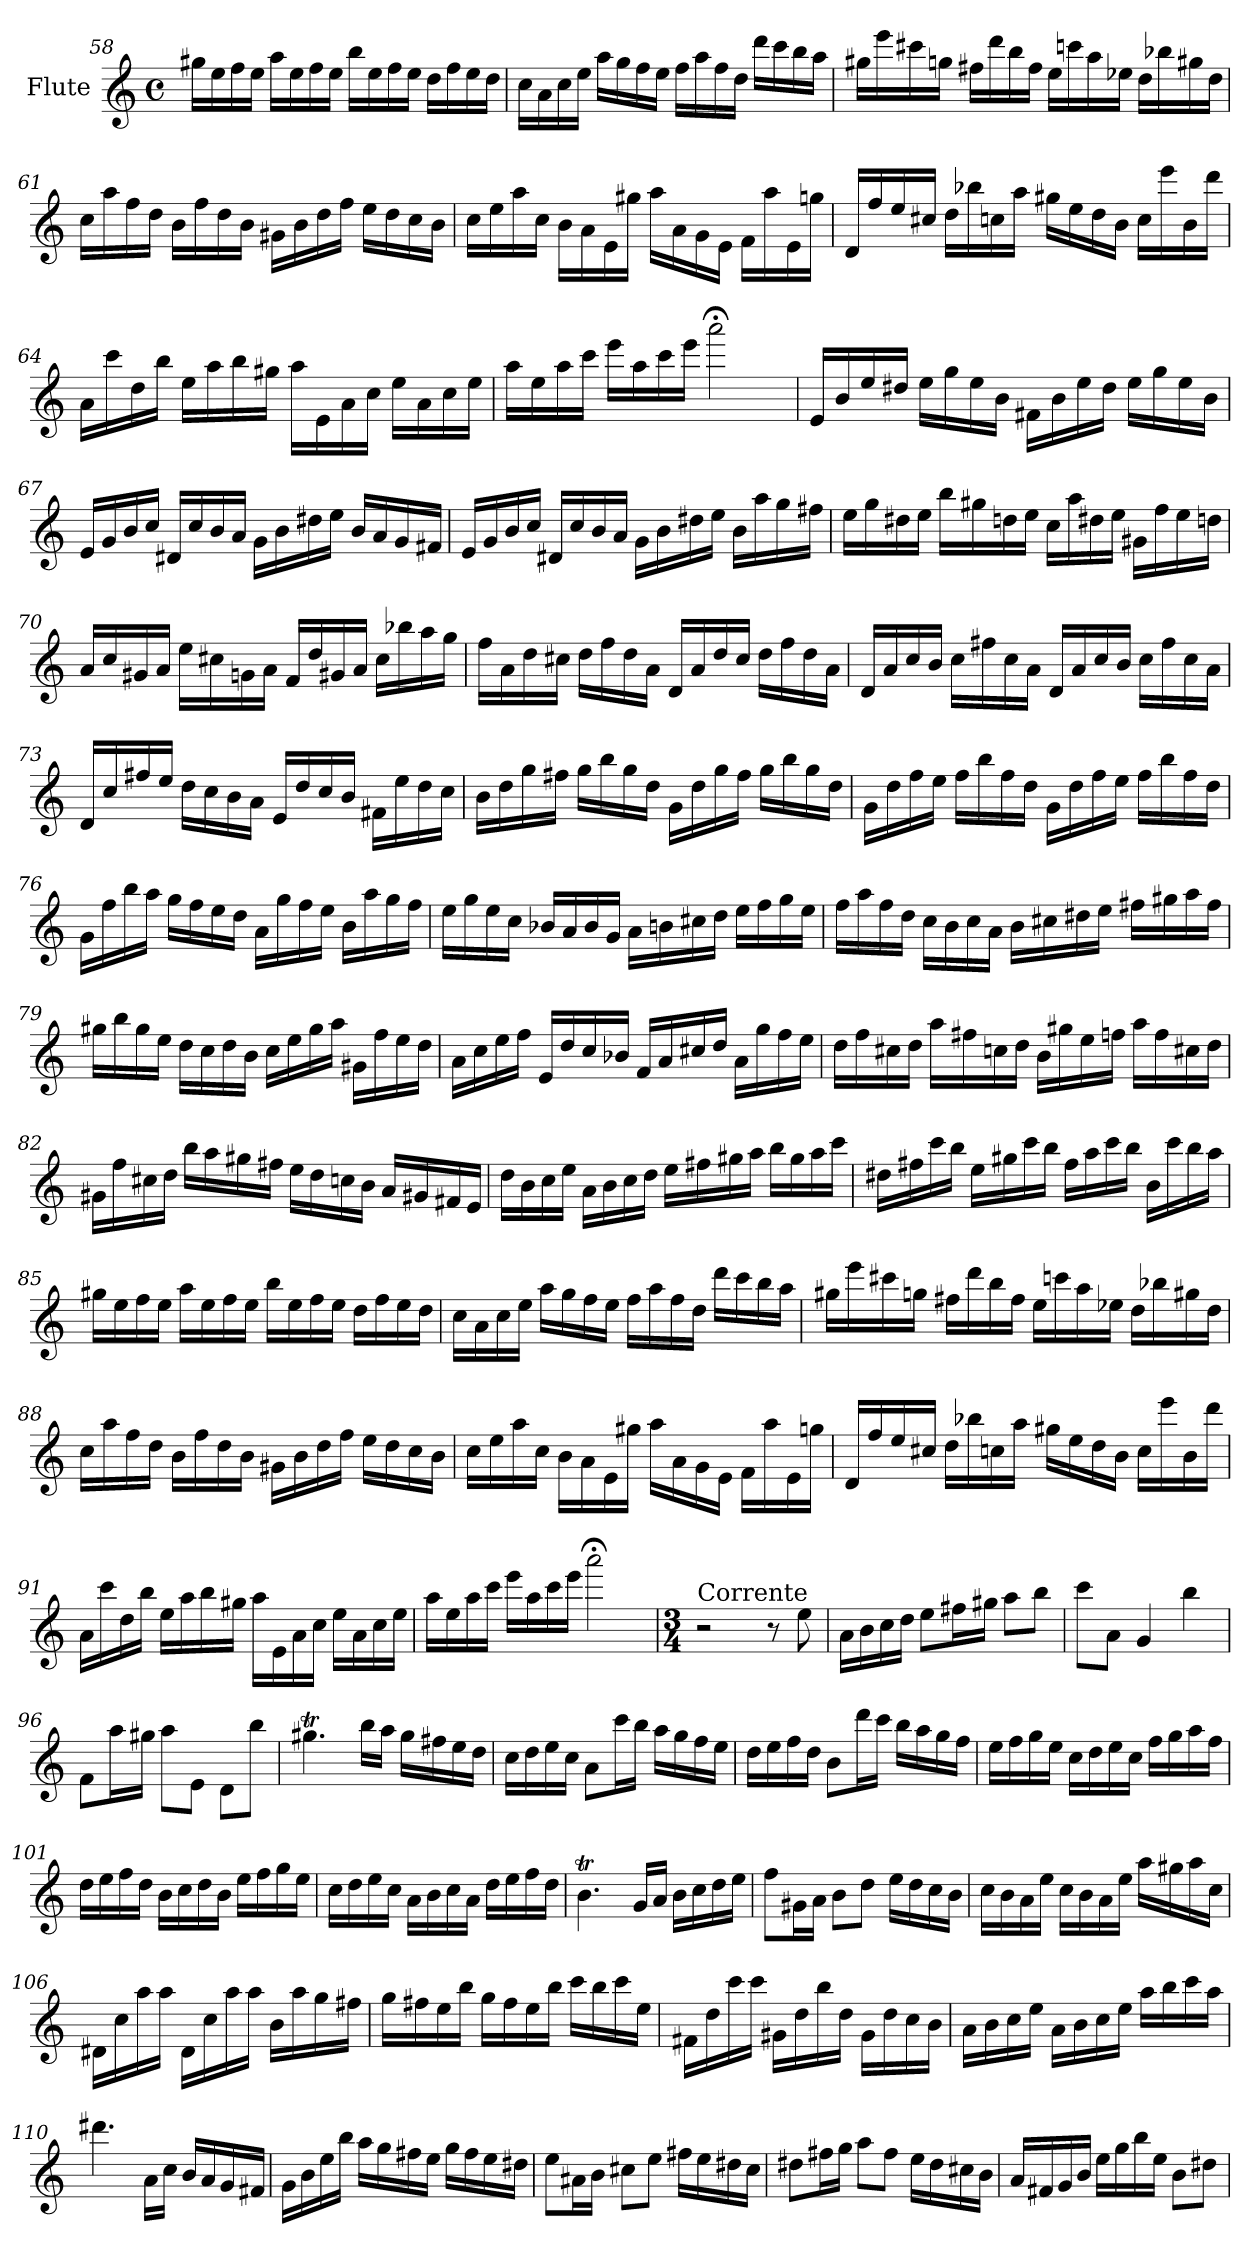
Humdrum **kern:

**kern
*part1
*staff1
*I"Flute
*I'Fl
!!LO:LB:g=z
*clefG2
*k[]
*M4/4
*met(c)
=58
16gg#X\LL
16ee\
16ff\
16ee\JJ
16aa\LL
16ee\
16ff\
16ee\JJ
16bb\LL
16ee\
16ff\
16ee\JJ
16dd\LL
16ff\
16ee\
16dd\JJ
=59
16cc\LL
16a\
16cc\
16ee\JJ
16aa\LL
16gg\
16ff\
16ee\JJ
16ff\LL
16aa\
16ff\
16dd\JJ
16ddd\LL
16ccc\
16bb\
16aa\JJ
!!LO:LB:g=z
=60
16gg#X\LL
16eee\
16ccc#X\
16ggn\JJ
16ff#X\LL
16ddd\
16bb\
16ff#\JJ
16ee\LL
16cccn\
16aa\
16ee-X\JJ
16dd\LL
16bb-X\
16gg#X\
16dd\JJ
=61
16cc\LL
16aa\
16ff\
16dd\JJ
16b\LL
16ff\
16dd\
16b\JJ
16g#X\LL
16b\
16dd\
16ff\JJ
16ee\LL
16dd\
16cc\
16b\JJ
!!LO:LB:g=z
=62
16cc\LL
16ee\
16aa\
16cc\JJ
16b\LL
16a\
16e\
16gg#X\JJ
16aa\LL
16a\
16g\
16e\JJ
16f\LL
16aa\
16e\
16ggn\JJ
=63
16d/LL
16ff/
16ee/
16cc#X/JJ
16dd\LL
16bb-X\
16ccn\
16aa\JJ
16gg#X\LL
16ee\
16dd\
16b\JJ
16cc\LL
16eee\
16b\
16ddd\JJ
!!LO:LB:g=z
=64
16a\LL
16ccc\
16dd\
16bb\JJ
16ee\LL
16aa\
16bb\
16gg#X\JJ
16aa\LL
16e\
16a\
16cc\JJ
16ee\LL
16a\
16cc\
16ee\JJ
=65
16aa\LL
16ee\
16aa\
16ccc\JJ
16eee\LL
16aa\
16ccc\
16eee\JJ
2aaa;<\
=66
16e/LL
16b/
16ee/
16dd#X/JJ
16ee\LL
16gg\
16ee\
16b\JJ
16f#X\LL
16b\
16ee\
16dd#\JJ
16ee\LL
16gg\
16ee\
16b\JJ
!!LO:PB:g=z
=67
16e/LL
16g/
16b/
16cc/JJ
16d#X/LL
16cc/
16b/
16a/JJ
16g\LL
16b\
16dd#X\
16ee\JJ
16b/LL
16a/
16g/
16f#X/JJ
=68
16e/LL
16g/
16b/
16cc/JJ
16d#X/LL
16cc/
16b/
16a/JJ
16g\LL
16b\
16dd#X\
16ee\JJ
16b\LL
16aa\
16gg\
16ff#X\JJ
!!LO:LB:g=z
=69
16ee\LL
16gg\
16dd#X\
16ee\JJ
16bb\LL
16gg#X\
16ddn\
16ee\JJ
16cc\LL
16aa\
16dd#X\
16ee\JJ
16g#X\LL
16ff\
16ee\
16ddn\JJ
=70
16a/LL
16cc/
16g#X/
16a/JJ
16ee\LL
16cc#X\
16gn\
16a\JJ
16f/LL
16dd/
16g#X/
16a/JJ
16cc#\LL
16bb-X\
16aa\
16gg\JJ
!!LO:LB:g=z
=71
16ff\LL
16a\
16dd\
16cc#X\JJ
16dd\LL
16ff\
16dd\
16a\JJ
16d/LL
16a/
16dd/
16cc#/JJ
16dd\LL
16ff\
16dd\
16a\JJ
=72
16d/LL
16a/
16cc/
16b/JJ
16cc\LL
16ff#X\
16cc\
16a\JJ
16d/LL
16a/
16cc/
16b/JJ
16cc\LL
16ff#\
16cc\
16a\JJ
!!LO:LB:g=z
=73
16d/LL
16cc/
16ff#X/
16ee/JJ
16dd\LL
16cc\
16b\
16a\JJ
16e/LL
16dd/
16cc/
16b/JJ
16f#X\LL
16ee\
16dd\
16cc\JJ
=74
16b\LL
16dd\
16gg\
16ff#X\JJ
16gg\LL
16bb\
16gg\
16dd\JJ
16g\LL
16dd\
16gg\
16ff#\JJ
16gg\LL
16bb\
16gg\
16dd\JJ
!!LO:LB:g=z
=75
16g\LL
16dd\
16ff\
16ee\JJ
16ff\LL
16bb\
16ff\
16dd\JJ
16g\LL
16dd\
16ff\
16ee\JJ
16ff\LL
16bb\
16ff\
16dd\JJ
=76
16g\LL
16ff\
16bb\
16aa\JJ
16gg\LL
16ff\
16ee\
16dd\JJ
16a\LL
16gg\
16ff\
16ee\JJ
16b\LL
16aa\
16gg\
16ff\JJ
!!LO:LB:g=z
=77
16ee\LL
16gg\
16ee\
16cc\JJ
16b-X/LL
16a/
16b-/
16g/JJ
16a\LL
16bn\
16cc#X\
16dd\JJ
16ee\LL
16ff\
16gg\
16ee\JJ
=78
16ff\LL
16aa\
16ff\
16dd\JJ
16cc\LL
16b\
16cc\
16a\JJ
16b\LL
16cc#X\
16dd#X\
16ee\JJ
16ff#X\LL
16gg#X\
16aa\
16ff#\JJ
!!LO:LB:g=z
=79
16gg#X\LL
16bb\
16gg#\
16ee\JJ
16dd\LL
16cc\
16dd\
16b\JJ
16cc\LL
16ee\
16gg#\
16aa\JJ
16g#X\LL
16ff\
16ee\
16dd\JJ
=80
16a\LL
16cc\
16ee\
16ff\JJ
16e/LL
16dd/
16cc/
16b-X/JJ
16f/LL
16a/
16cc#X/
16dd/JJ
16a\LL
16gg\
16ff\
16ee\JJ
!!LO:LB:g=z
=81
16dd\LL
16ff\
16cc#X\
16dd\JJ
16aa\LL
16ff#X\
16ccn\
16dd\JJ
16b\LL
16gg#X\
16ee\
16ffn\JJ
16aa\LL
16ff\
16cc#X\
16dd\JJ
=82
16g#X\LL
16ff\
16cc#X\
16dd\JJ
16bb\LL
16aa\
16gg#X\
16ff#X\JJ
16ee\LL
16dd\
16ccn\
16b\JJ
16a/LL
16g#X/
16f#X/
16e/JJ
!!LO:LB:g=z
=83
16dd\LL
16b\
16cc\
16ee\JJ
16a\LL
16b\
16cc\
16dd\JJ
16ee\LL
16ff#X\
16gg#X\
16aa\JJ
16bb\LL
16gg#\
16aa\
16ccc\JJ
=84
16dd#X\LL
16ff#X\
16ccc\
16bb\JJ
16ee\LL
16gg#X\
16ccc\
16bb\JJ
16ff#\LL
16aa\
16ccc\
16bb\JJ
16b\LL
16ccc\
16bb\
16aa\JJ
!!LO:LB:g=z
=85
16gg#X\LL
16ee\
16ff\
16ee\JJ
16aa\LL
16ee\
16ff\
16ee\JJ
16bb\LL
16ee\
16ff\
16ee\JJ
16dd\LL
16ff\
16ee\
16dd\JJ
=86
16cc\LL
16a\
16cc\
16ee\JJ
16aa\LL
16gg\
16ff\
16ee\JJ
16ff\LL
16aa\
16ff\
16dd\JJ
16ddd\LL
16ccc\
16bb\
16aa\JJ
!!LO:LB:g=z
=87
16gg#X\LL
16eee\
16ccc#X\
16ggn\JJ
16ff#X\LL
16ddd\
16bb\
16ff#\JJ
16ee\LL
16cccn\
16aa\
16ee-X\JJ
16dd\LL
16bb-X\
16gg#X\
16dd\JJ
=88
16cc\LL
16aa\
16ff\
16dd\JJ
16b\LL
16ff\
16dd\
16b\JJ
16g#X\LL
16b\
16dd\
16ff\JJ
16ee\LL
16dd\
16cc\
16b\JJ
!!LO:PB:g=z
=89
16cc\LL
16ee\
16aa\
16cc\JJ
16b\LL
16a\
16e\
16gg#X\JJ
16aa\LL
16a\
16g\
16e\JJ
16f\LL
16aa\
16e\
16ggn\JJ
=90
16d/LL
16ff/
16ee/
16cc#X/JJ
16dd\LL
16bb-X\
16ccn\
16aa\JJ
16gg#X\LL
16ee\
16dd\
16b\JJ
16cc\LL
16eee\
16b\
16ddd\JJ
!!LO:LB:g=z
=91
16a\LL
16ccc\
16dd\
16bb\JJ
16ee\LL
16aa\
16bb\
16gg#X\JJ
16aa\LL
16e\
16a\
16cc\JJ
16ee\LL
16a\
16cc\
16ee\JJ
=92
16aa\LL
16ee\
16aa\
16ccc\JJ
16eee\LL
16aa\
16ccc\
16eee\JJ
2aaa;<\
!!LO:PB:g=z
=93
*M3/4
!LO:TX:a:t=Corrente
2r
8r
8ee\
=94
16a\LL
16b\
16cc\
16dd\JJ
8ee\L
16ff#X\L
16gg#X\JJ
8aa\L
8bb\J
=95
8ccc\L
8a\J
4g/
4bb\
=96
8f\L
16aa\L
16gg#X\JJ
8aa\L
8e\J
8d\L
8bb\J
=97
4.gg#Xt\
16bb\LL
16aa\JJ
16gg#\LL
16ff#X\
16ee\
16dd\JJ
!!LO:LB:g=z
=98
16cc\LL
16dd\
16ee\
16cc\JJ
8a\L
16ccc\L
16bb\JJ
16aa\LL
16gg\
16ff\
16ee\JJ
=99
16dd\LL
16ee\
16ff\
16dd\JJ
8b\L
16ddd\L
16ccc\JJ
16bb\LL
16aa\
16gg\
16ff\JJ
=100
16ee\LL
16ff\
16gg\
16ee\JJ
16cc\LL
16dd\
16ee\
16cc\JJ
16ff\LL
16gg\
16aa\
16ff\JJ
!!LO:LB:g=z
=101
16dd\LL
16ee\
16ff\
16dd\JJ
16b\LL
16cc\
16dd\
16b\JJ
16ee\LL
16ff\
16gg\
16ee\JJ
=102
16cc\LL
16dd\
16ee\
16cc\JJ
16a\LL
16b\
16cc\
16a\JJ
16dd\LL
16ee\
16ff\
16dd\JJ
=103
4.bt\
16g/LL
16a/JJ
16b\LL
16cc\
16dd\
16ee\JJ
=104
8ff\L
16g#X\L
16a\JJ
8b\L
8dd\J
16ee\LL
16dd\
16cc\
16b\JJ
!!LO:LB:g=z
=105
16cc\LL
16b\
16a\
16ee\JJ
16cc\LL
16b\
16a\
16ee\JJ
16aa\LL
16gg#X\
16aa\
16cc\JJ
=106
16d#X\LL
16cc\
16aa\
16aa\JJ
16d#\LL
16cc\
16aa\
16aa\JJ
16b\LL
16aa\
16gg\
16ff#X\JJ
=107
16gg\LL
16ff#X\
16ee\
16bb\JJ
16gg\LL
16ff#\
16ee\
16bb\JJ
16ccc\LL
16bb\
16ccc\
16ee\JJ
!!LO:LB:g=z
=108
16f#X\LL
16dd\
16ccc\
16ccc\JJ
16g#X\LL
16dd\
16bb\
16dd\JJ
16g#\LL
16dd\
16cc\
16b\JJ
=109
16a\LL
16b\
16cc\
16ee\JJ
16a\LL
16b\
16cc\
16ee\JJ
16aa\LL
16bb\
16ccc\
16aa\JJ
=110
4.ddd#X\
16a\LL
16cc\JJ
16b/LL
16a/
16g/
16f#X/JJ
!!LO:LB:g=z
=111
16g\LL
16b\
16ee\
16bb\JJ
16aa\LL
16gg\
16ff#X\
16ee\JJ
16gg\LL
16ff#\
16ee\
16dd#X\JJ
=112
8ee\L
16a#X\L
16b\JJ
8cc#X\L
8ee\J
16ff#X\LL
16ee\
16dd#X\
16cc#\JJ
=113
8dd#X\L
16ff#X\L
16gg\JJ
8aa\L
8ff#\J
16ee\LL
16dd#\
16cc#X\
16b\JJ
!!LO:LB:g=z
=114
16a/LL
16f#X/
16g/
16b/JJ
16ee\LL
16gg\
16bb\
16ee\JJ
8b\L
8dd#X\J
=
*-
